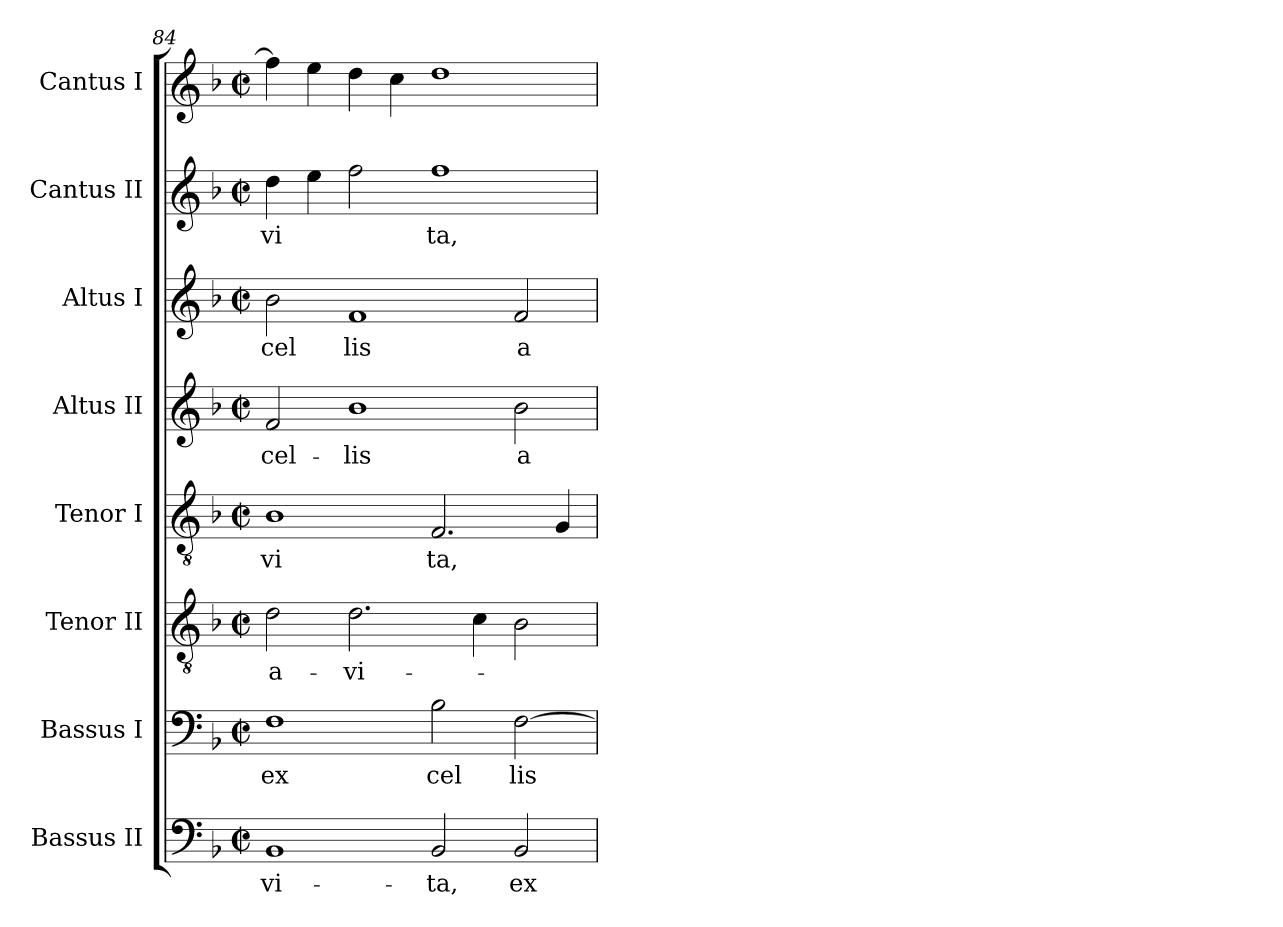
**kern	**text	**kern	**text	**kern	**text	**kern	**text	**kern	**text	**kern	**text	**kern	**text	**kern
*part8	*part8	*part7	*part7	*part6	*part6	*part5	*part5	*part4	*part4	*part3	*part3	*part2	*part2	*part1
*staff8	*staff8	*staff7	*staff7	*staff6	*staff6	*staff5	*staff5	*staff4	*staff4	*staff3	*staff3	*staff2	*staff2	*staff1
*I"Bassus II	*	*I"Bassus I	*	*I"Tenor II	*	*I"Tenor I	*	*I"Altus II	*	*I"Altus I	*	*I"Cantus II	*	*I"Cantus I
*I'B II	*	*I'B I	*	*I'T II	*	*I'T I	*	*I'A II	*	*I'A I	*	*	*	*
*clefF4	*	*clefF4	*	*clefGv2	*	*clefGv2	*	*clefG2	*	*clefG2	*	*clefG2	*	*clefG2
*k[b-]	*	*k[b-]	*	*k[b-]	*	*k[b-]	*	*k[b-]	*	*k[b-]	*	*k[b-]	*	*k[b-]
*F:	*	*F:	*	*F:	*	*F:	*	*F:	*	*F:	*	*F:	*	*F:
*M2/2	*	*M2/2	*	*M2/2	*	*M2/2	*	*M2/2	*	*M2/2	*	*M2/2	*	*M2/2
*met(c|)	*	*met(c|)	*	*met(c|)	*	*met(c|)	*	*met(c|)	*	*met(c|)	*	*met(c|)	*	*met(c|)
=84	=84	=84	=84	=84	=84	=84	=84	=84	=84	=84	=84	=84	=84	=84
!	!LO:LY:b:cj	!	!LO:LY:b:cj	!	!LO:LY:b:cj	!	!LO:LY:b:cj	!	!LO:LY:b:cj	!	!LO:LY:b:cj	!	!LO:LY:b:cj	!
1BB-	-vi-	1F	ex	2d\	a-	1B-	vi	2f/	-cel-	2b-\	cel	4dd\	vi	4ff\]
.	.	.	.	.	.	.	.	.	.	.	.	4ee\	.	4ee\
!	!	!	!	!	!LO:LY:b:cj	!	!	!	!LO:LY:b:cj	!	!LO:LY:b:cj	!	!	!
.	.	.	.	2.d\	-vi-	.	.	1b-	-lis	1f	lis	2ff\	.	4dd\
.	.	.	.	.	.	.	.	.	.	.	.	.	.	4cc\
!	!LO:LY:b:cj	!	!LO:LY:b:cj	!	!	!	!LO:LY:b:cj	!	!	!	!	!	!LO:LY:b:cj	!
2BB-/	-ta,	2B-\	cel	.	.	2.F/	ta,	.	.	.	.	1ff	ta,	1dd
.	.	.	.	4c\	.	.	.	.	.	.	.	.	.	.
!	!LO:LY:b:cj	!	!LO:LY:b:cj	!	!	!	!	!	!LO:LY:b:cj	!	!LO:LY:b:cj	!	!	!
2BB-/	ex-	[>2F\	lis	2B-\	.	.	.	2b-\	a-	2f/	a	.	.	.
.	.	.	.	.	.	4G/	.	.	.	.	.	.	.	.
=	=	=	=	=	=	=	=	=	=	=	=	=	=	=
*-	*-	*-	*-	*-	*-	*-	*-	*-	*-	*-	*-	*-	*-	*-
